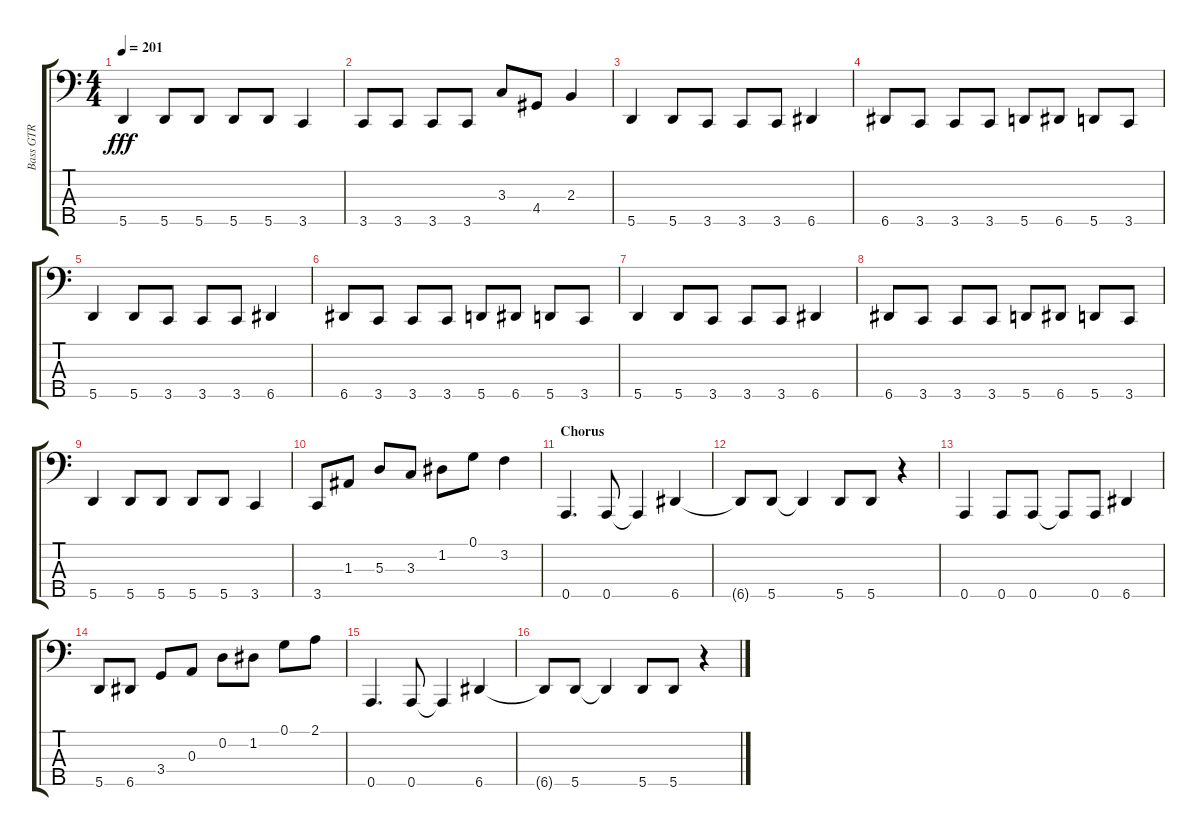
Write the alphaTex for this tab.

\track ("Bass GTR" "Bass GTR") {instrument electricbassfinger}
\staff {score tabs}
\tuning (G2 D2 A1 E1 A0) {hide}
\ts (4 4)
\tempo 201
\clef f4
\ks aminor
5.5.4{dy fff} 5.5.8 5.5.8 5.5.8 5.5.8 3.5.4 |
3.5.8 3.5.8 3.5.8 3.5.8 3.3.8 4.4.8 2.3.4 |
5.5.4 5.5.8 3.5.8 3.5.8 3.5.8 6.5.4 |
6.5.8 3.5.8 3.5.8 3.5.8 5.5.8 6.5.8 5.5.8 3.5.8 |
5.5.4 5.5.8 3.5.8 3.5.8 3.5.8 6.5.4 |
6.5.8 3.5.8 3.5.8 3.5.8 5.5.8 6.5.8 5.5.8 3.5.8 |
5.5.4 5.5.8 3.5.8 3.5.8 3.5.8 6.5.4 |
6.5.8 3.5.8 3.5.8 3.5.8 5.5.8 6.5.8 5.5.8 3.5.8 |
5.5.4 5.5.8 5.5.8 5.5.8 5.5.8 3.5.4 |
3.5.8 1.3.8 5.3.8 3.3.8 1.2.8 0.1.8 3.2.4 |
\section ("" "Chorus")
0.5.4{d} 0.5.8 0.5{t}.4 6.5.4 |
6.5{t}.8 5.5.8 5.5{t}.4 5.5.8 5.5.8 r.4 |
0.5.4 0.5.8 0.5.8 0.5{t}.8 0.5.8 6.5.4 |
5.5.8 6.5.8 3.4.8 0.3.8 0.2.8 1.2.8 0.1.8 2.1.8 |
0.5.4{d} 0.5.8 0.5{t}.4 6.5.4 |
6.5{t}.8 5.5.8 5.5{t}.4 5.5.8 5.5.8 r.4
